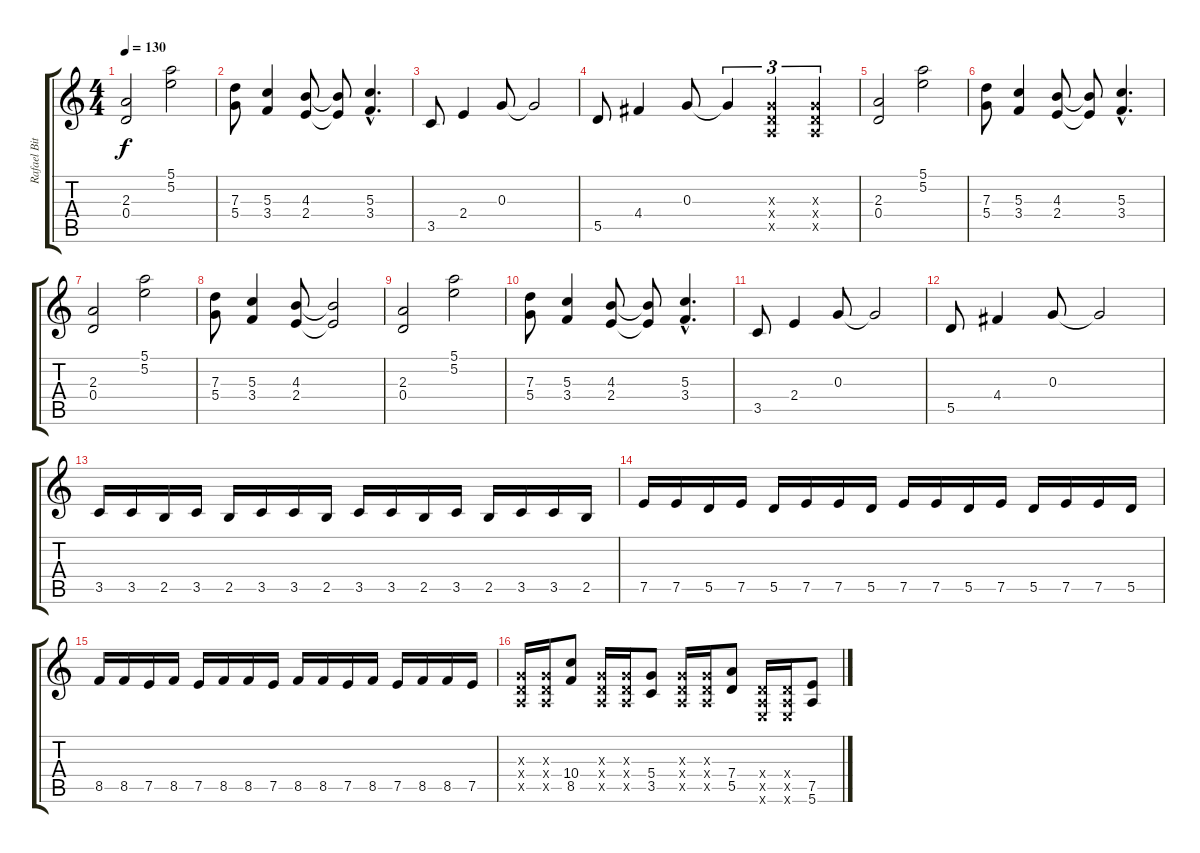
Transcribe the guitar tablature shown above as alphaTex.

\track ("Rafael Bittencourt" "Rafael Bit") {instrument distortionguitar}
\staff {score tabs}
\tuning (E4 B3 G3 D3 A2 E2) {hide}
\ts (4 4)
\tempo 130
\clef g2
\ks c
(2.3 0.4).2{dy f} (5.1 5.2).2 |
(7.3 5.4).8 (5.3 3.4).4 (4.3 2.4).8 (4.3{t} 2.4{t}).8 (5.3{hac} 3.4{hac}).4{d} |
3.5.8 2.4.4 0.3.8 0.3{t}.2 |
5.5.8 4.4.4 0.3.8 0.3{t}.4{tu (3 2)} (0.3{x} 0.4{x} 0.5{x}).4{tu (3 2)} (0.3{x} 0.4{x} 0.5{x}).4{tu (3 2)} |
(2.3 0.4).2 (5.1 5.2).2 |
(7.3 5.4).8 (5.3 3.4).4 (4.3 2.4).8 (4.3{t} 2.4{t}).8 (5.3{hac} 3.4{hac}).4{d} |
(2.3 0.4).2 (5.1 5.2).2 |
(7.3 5.4).8 (5.3 3.4).4 (4.3 2.4).8 (4.3{t} 2.4{t}).2 |
(2.3 0.4).2 (5.1 5.2).2 |
(7.3 5.4).8 (5.3 3.4).4 (4.3 2.4).8 (4.3{t} 2.4{t}).8 (5.3{hac} 3.4{hac}).4{d} |
3.5.8 2.4.4 0.3.8 0.3{t}.2 |
5.5.8 4.4.4 0.3.8 0.3{t}.2 |
3.5.16 3.5.16 2.5.16 3.5.16 2.5.16 3.5.16 3.5.16 2.5.16 3.5.16 3.5.16 2.5.16 3.5.16 2.5.16 3.5.16 3.5.16 2.5.16 |
7.5.16 7.5.16 5.5.16 7.5.16 5.5.16 7.5.16 7.5.16 5.5.16 7.5.16 7.5.16 5.5.16 7.5.16 5.5.16 7.5.16 7.5.16 5.5.16 |
8.5.16 8.5.16 7.5.16 8.5.16 7.5.16 8.5.16 8.5.16 7.5.16 8.5.16 8.5.16 7.5.16 8.5.16 7.5.16 8.5.16 8.5.16 7.5.16 |
(0.3{x} 0.4{x} 0.5{x}).16 (0.3{x} 0.4{x} 0.5{x}).16 (10.4 8.5).8 (0.3{x} 0.4{x} 0.5{x}).16 (0.3{x} 0.4{x} 0.5{x}).16 (5.4 3.5).8 (0.3{x} 0.4{x} 0.5{x}).16 (0.3{x} 0.4{x} 0.5{x}).16 (7.4 5.5).8 (0.4{x} 0.5{x} 0.6{x}).16 (0.4{x} 0.5{x} 0.6{x}).16 (7.5 5.6).8
